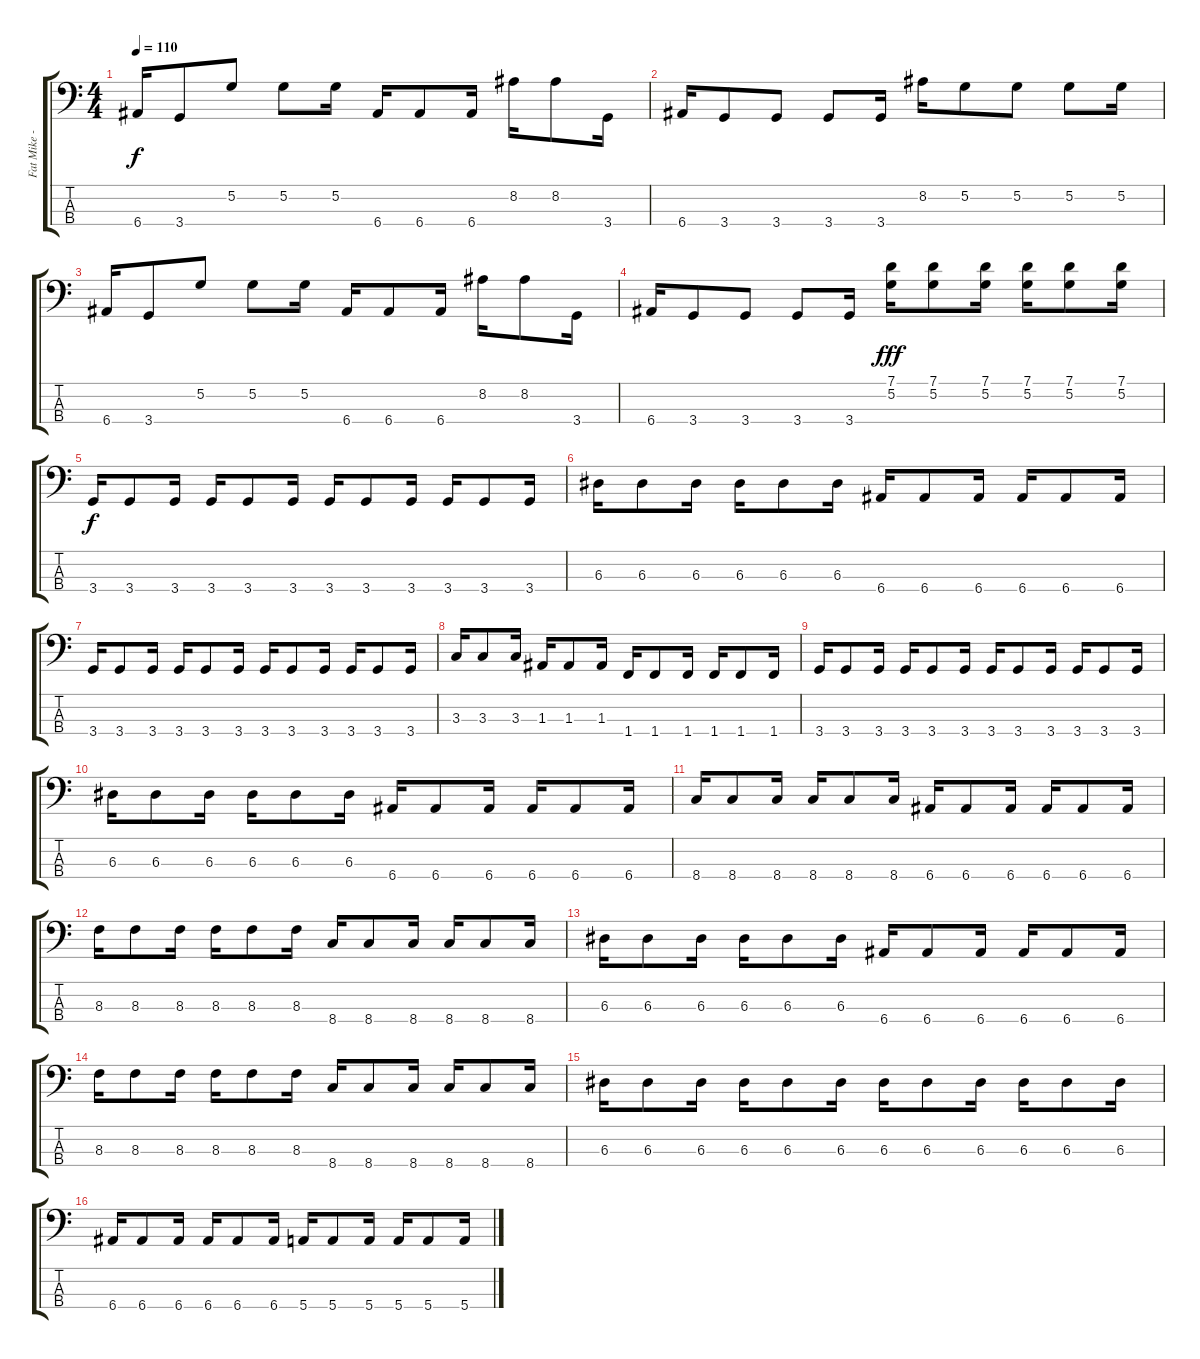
\track ("Fat Mike - Bass" "Fat Mike -") {instrument electricbasspick}
\staff {score tabs}
\tuning (G2 D2 A1 E1) {hide}
\ts (4 4)
\tempo 110
\clef f4
\ks c
6.4.16{dy f} 3.4.8 5.2.8 5.2.8 5.2.16 6.4.16 6.4.8 6.4.16 8.2.16 8.2.8 3.4.16 |
6.4.16 3.4.8 3.4.8 3.4.8 3.4.16 8.2.16 5.2.8 5.2.8 5.2.8 5.2.16 |
6.4.16 3.4.8 5.2.8 5.2.8 5.2.16 6.4.16 6.4.8 6.4.16 8.2.16 8.2.8 3.4.16 |
6.4.16 3.4.8 3.4.8 3.4.8 3.4.16 (7.1 5.2).16{dy fff instrument electricbassfinger} (7.1 5.2).8 (7.1 5.2).16 (7.1 5.2).16 (7.1 5.2).8 (7.1 5.2).16 |
3.4.16{dy f instrument electricbasspick} 3.4.8 3.4.16 3.4.16 3.4.8 3.4.16 3.4.16 3.4.8 3.4.16 3.4.16 3.4.8 3.4.16 |
6.3.16 6.3.8 6.3.16 6.3.16 6.3.8 6.3.16 6.4.16 6.4.8 6.4.16 6.4.16 6.4.8 6.4.16 |
3.4.16 3.4.8 3.4.16 3.4.16 3.4.8 3.4.16 3.4.16 3.4.8 3.4.16 3.4.16 3.4.8 3.4.16 |
3.3.16 3.3.8 3.3.16 1.3.16 1.3.8 1.3.16 1.4.16 1.4.8 1.4.16 1.4.16 1.4.8 1.4.16 |
3.4.16 3.4.8 3.4.16 3.4.16 3.4.8 3.4.16 3.4.16 3.4.8 3.4.16 3.4.16 3.4.8 3.4.16 |
6.3.16 6.3.8 6.3.16 6.3.16 6.3.8 6.3.16 6.4.16 6.4.8 6.4.16 6.4.16 6.4.8 6.4.16 |
8.4.16 8.4.8 8.4.16 8.4.16 8.4.8 8.4.16 6.4.16 6.4.8 6.4.16 6.4.16 6.4.8 6.4.16 |
8.3.16 8.3.8 8.3.16 8.3.16 8.3.8 8.3.16 8.4.16 8.4.8 8.4.16 8.4.16 8.4.8 8.4.16 |
6.3.16 6.3.8 6.3.16 6.3.16 6.3.8 6.3.16 6.4.16 6.4.8 6.4.16 6.4.16 6.4.8 6.4.16 |
8.3.16 8.3.8 8.3.16 8.3.16 8.3.8 8.3.16 8.4.16 8.4.8 8.4.16 8.4.16 8.4.8 8.4.16 |
6.3.16 6.3.8 6.3.16 6.3.16 6.3.8 6.3.16 6.3.16 6.3.8 6.3.16 6.3.16 6.3.8 6.3.16 |
6.4.16 6.4.8 6.4.16 6.4.16 6.4.8 6.4.16 5.4.16 5.4.8 5.4.16 5.4.16 5.4.8 5.4.16
